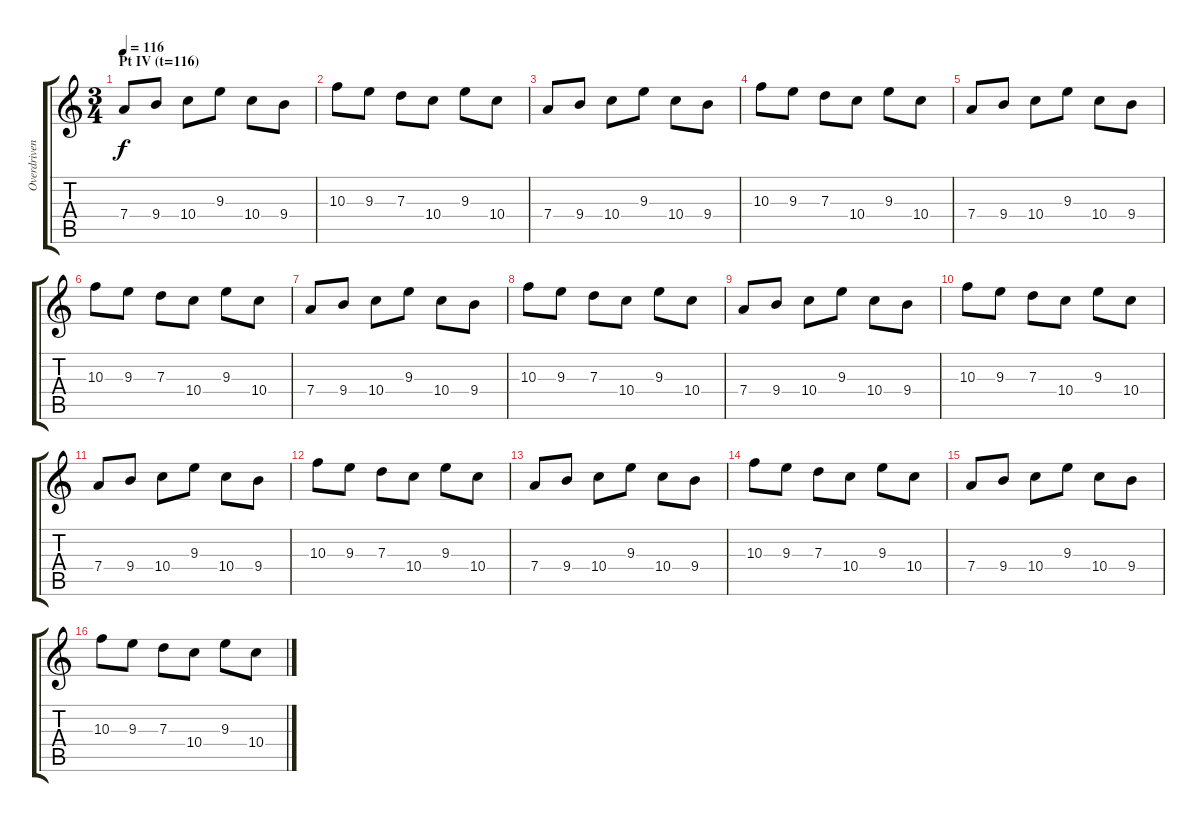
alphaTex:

\track ("Overdriven Guitar II" "Overdriven") {instrument overdrivenguitar}
\staff {score tabs}
\tuning (E4 B3 G3 D3 A2 E2) {hide}
\ts (3 4)
\section ("" "Pt IV (t=116)")
\tempo 116
\clef g2
\ks c
7.4.8{dy f} 9.4.8 10.4.8 9.3.8 10.4.8 9.4.8 |
10.3.8 9.3.8 7.3.8 10.4.8 9.3.8 10.4.8 |
7.4.8 9.4.8 10.4.8 9.3.8 10.4.8 9.4.8 |
10.3.8 9.3.8 7.3.8 10.4.8 9.3.8 10.4.8 |
7.4.8 9.4.8 10.4.8 9.3.8 10.4.8 9.4.8 |
10.3.8 9.3.8 7.3.8 10.4.8 9.3.8 10.4.8 |
7.4.8 9.4.8 10.4.8 9.3.8 10.4.8 9.4.8 |
10.3.8 9.3.8 7.3.8 10.4.8 9.3.8 10.4.8 |
7.4.8 9.4.8 10.4.8 9.3.8 10.4.8 9.4.8 |
10.3.8 9.3.8 7.3.8 10.4.8 9.3.8 10.4.8 |
7.4.8 9.4.8 10.4.8 9.3.8 10.4.8 9.4.8 |
10.3.8 9.3.8 7.3.8 10.4.8 9.3.8 10.4.8 |
7.4.8 9.4.8 10.4.8 9.3.8 10.4.8 9.4.8 |
10.3.8 9.3.8 7.3.8 10.4.8 9.3.8 10.4.8 |
7.4.8 9.4.8 10.4.8 9.3.8 10.4.8 9.4.8 |
10.3.8 9.3.8 7.3.8 10.4.8 9.3.8 10.4.8
